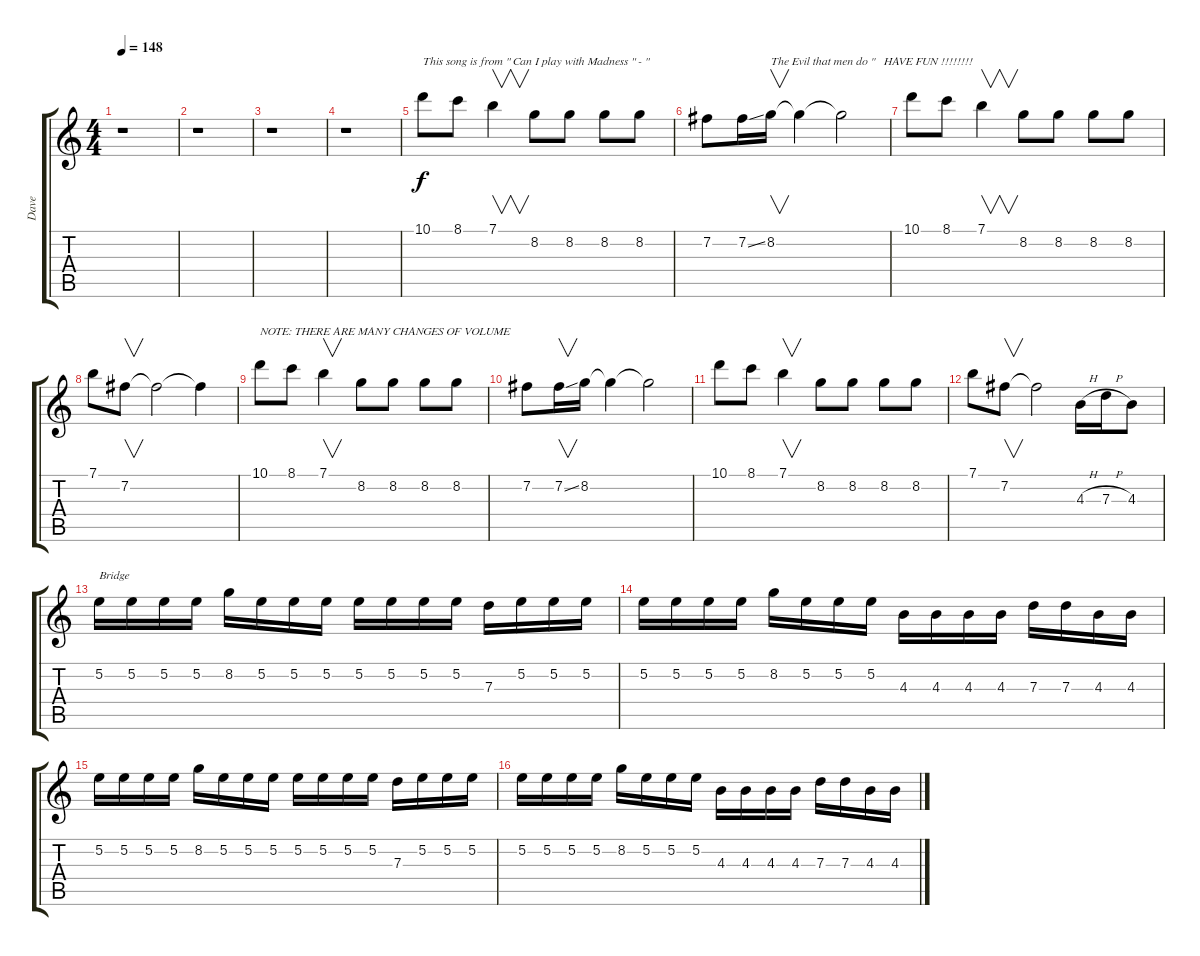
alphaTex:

\track ("Dave" "Dave") {instrument distortionguitar}
\staff {score tabs}
\tuning (E4 B3 G3 D3 A2 E2) {hide}
\ts (4 4)
\tempo 148
\clef g2
\ks c
r.1{txt "" dy f instrument distortionguitar} |
r.1 |
r.1 |
r.1 |
10.1.8{txt "This song is from \" Can I play with Madness \" - \" "} 8.1.8 7.1.4{v} 8.2.8 8.2.8 8.2.8 8.2.8 |
7.2.8 7.2{ss}.16 8.2.16{v txt "The Evil that men do \"   HAVE FUN !!!!!!!!  "} 8.2{t}.4 8.2{t}.2 |
10.1.8 8.1.8 7.1.4{v} 8.2.8 8.2.8 8.2.8 8.2.8 |
7.1.8 7.2.8{v} 7.2{t}.2 7.2{t}.4 |
10.1.8{txt "NOTE: THERE ARE MANY CHANGES OF VOLUME"} 8.1.8 7.1.4{v} 8.2.8 8.2.8 8.2.8 8.2.8 |
7.2.8 7.2{ss}.16{v} 8.2.16 8.2{t}.4 8.2{t}.2 |
10.1.8 8.1.8 7.1.4{v} 8.2.8 8.2.8 8.2.8 8.2.8 |
7.1.8 7.2.8{v} 7.2{t}.2 4.3{h}.16 7.3{h}.16 4.3.8 |
5.2.16{txt "Bridge"} 5.2.16 5.2.16 5.2.16 8.2.16 5.2.16 5.2.16 5.2.16 5.2.16 5.2.16 5.2.16 5.2.16 7.3.16 5.2.16 5.2.16 5.2.16 |
5.2.16 5.2.16 5.2.16 5.2.16 8.2.16 5.2.16 5.2.16 5.2.16 4.3.16 4.3.16 4.3.16 4.3.16 7.3.16 7.3.16 4.3.16 4.3.16 |
5.2.16 5.2.16 5.2.16 5.2.16 8.2.16 5.2.16 5.2.16 5.2.16 5.2.16 5.2.16 5.2.16 5.2.16 7.3.16 5.2.16 5.2.16 5.2.16 |
5.2.16 5.2.16 5.2.16 5.2.16 8.2.16 5.2.16 5.2.16 5.2.16 4.3.16 4.3.16 4.3.16 4.3.16 7.3.16 7.3.16 4.3.16 4.3.16
